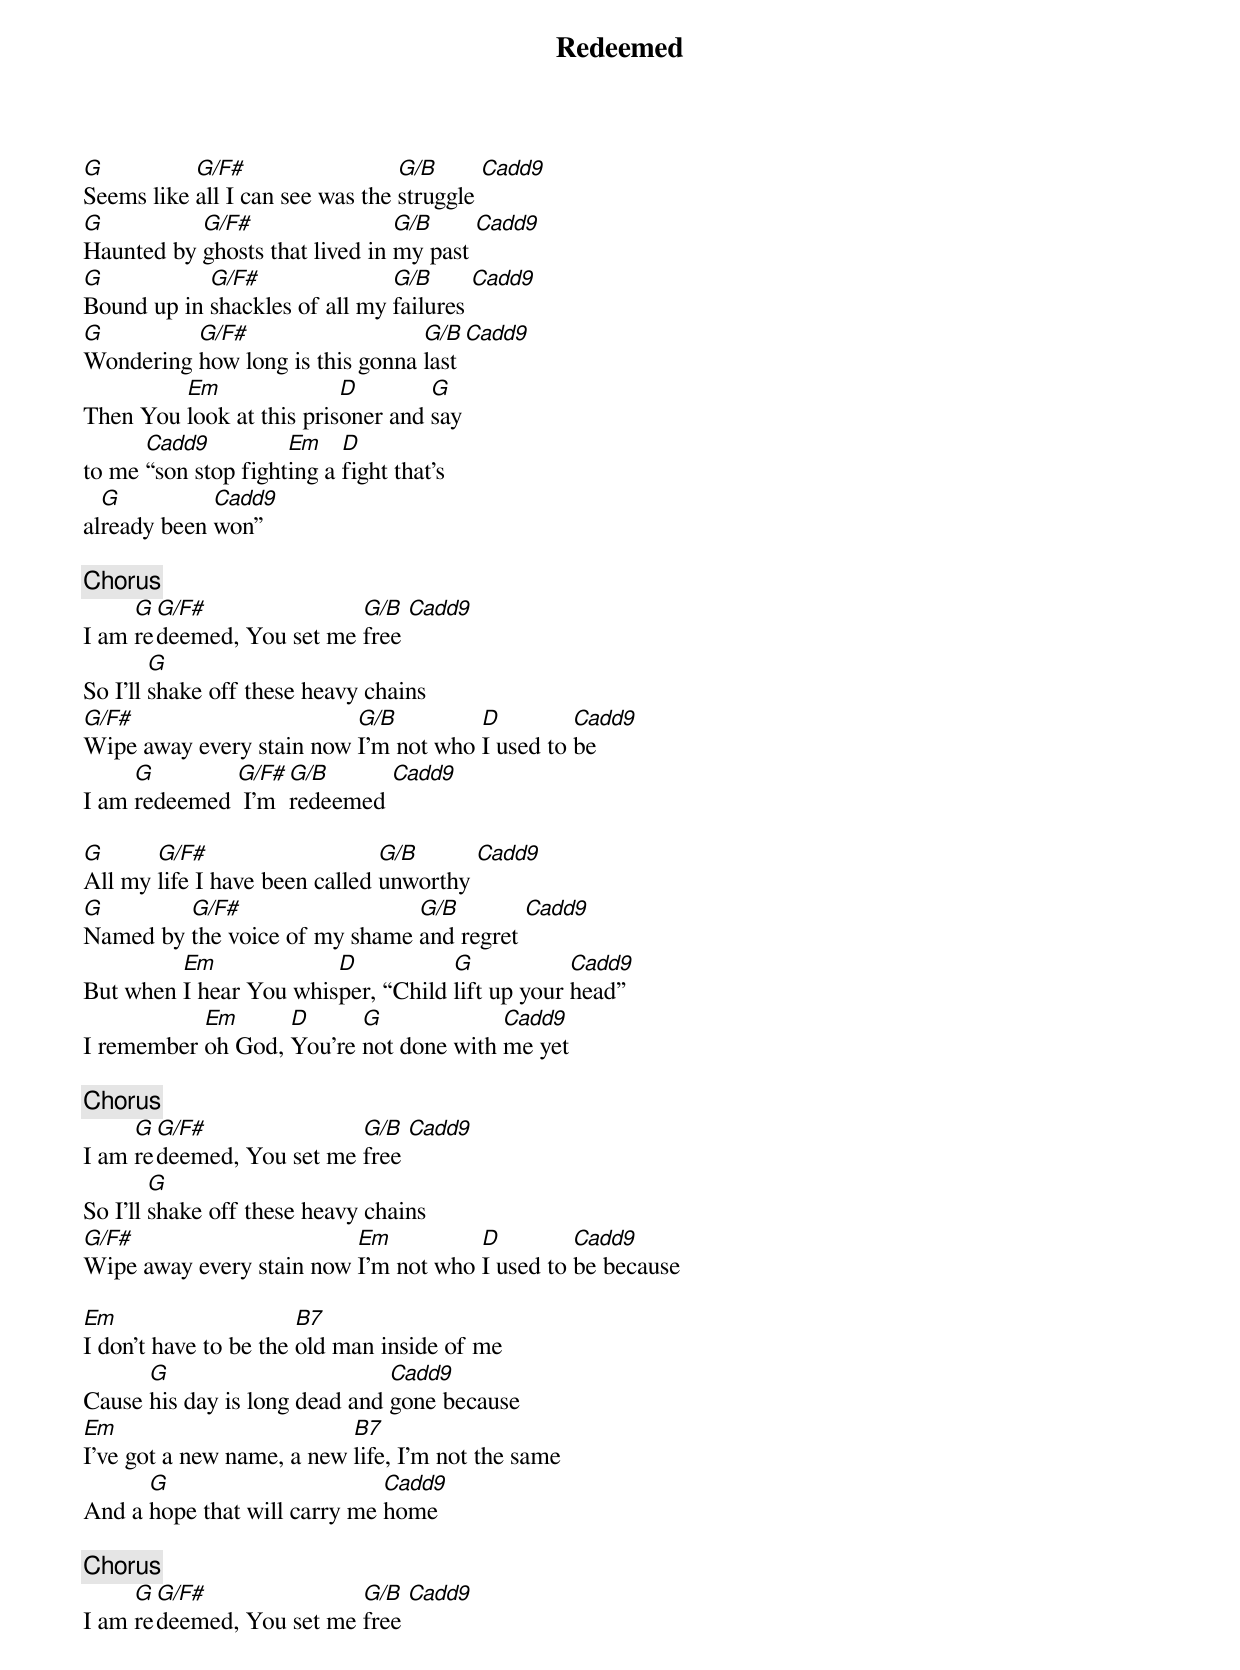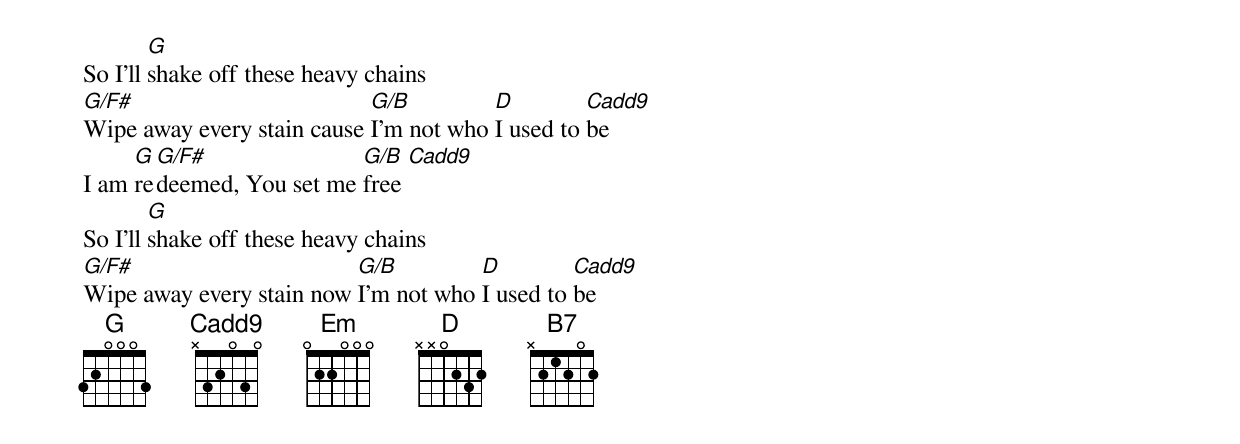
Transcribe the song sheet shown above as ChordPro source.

{Title: Redeemed}
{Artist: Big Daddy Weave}

{Verse 1}
[G]Seems like [G/F#]all I can see was the [G/B]struggle [Cadd9]
[G]Haunted by [G/F#]ghosts that lived in [G/B]my past [Cadd9]
[G]Bound up in [G/F#]shackles of all my [G/B]failures [Cadd9]
[G]Wondering [G/F#]how long is this gonna [G/B]last [Cadd9]
Then You [Em]look at this pris[D]oner and [G]say
to me [Cadd9]“son stop fight[Em]ing a [D]fight that’s
al[G]ready been [Cadd9]won”

{Chorus 1}
I am [G]re[G/F#]deemed, You set me [G/B]free [Cadd9]
So I’ll [G]shake off these heavy chains
[G/F#]Wipe away every stain now [G/B]I’m not who [D]I used to [Cadd9]be
I am [G]redeemed [G/F#] I'm [G/B]redeemed [Cadd9]

{Verse 2}
[G]All my [G/F#]life I have been called [G/B]unworthy [Cadd9]
[G]Named by [G/F#]the voice of my shame [G/B]and regret [Cadd9]
But when [Em]I hear You whis[D]per, “Child [G]lift up your [Cadd9]head”
I remember [Em]oh God, [D]You’re [G]not done with [Cadd9]me yet

{Chorus 2}
I am [G]re[G/F#]deemed, You set me [G/B]free [Cadd9]
So I’ll [G]shake off these heavy chains
[G/F#]Wipe away every stain now [Em]I’m not who [D]I used to [Cadd9]be because

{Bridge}
[Em]I don’t have to be the [B7]old man inside of me
Cause [G]his day is long dead and [Cadd9]gone because
[Em]I’ve got a new name, a new [B7]life, I’m not the same
And a [G]hope that will carry me [Cadd9]home

{Chorus 3}
I am [G]re[G/F#]deemed, You set me [G/B]free [Cadd9]
So I’ll [G]shake off these heavy chains
[G/F#]Wipe away every stain cause [G/B]I’m not who [D]I used to [Cadd9]be
I am [G]re[G/F#]deemed, You set me [G/B]free [Cadd9]
So I’ll [G]shake off these heavy chains
[G/F#]Wipe away every stain now [G/B]I’m not who [D]I used to [Cadd9]be
